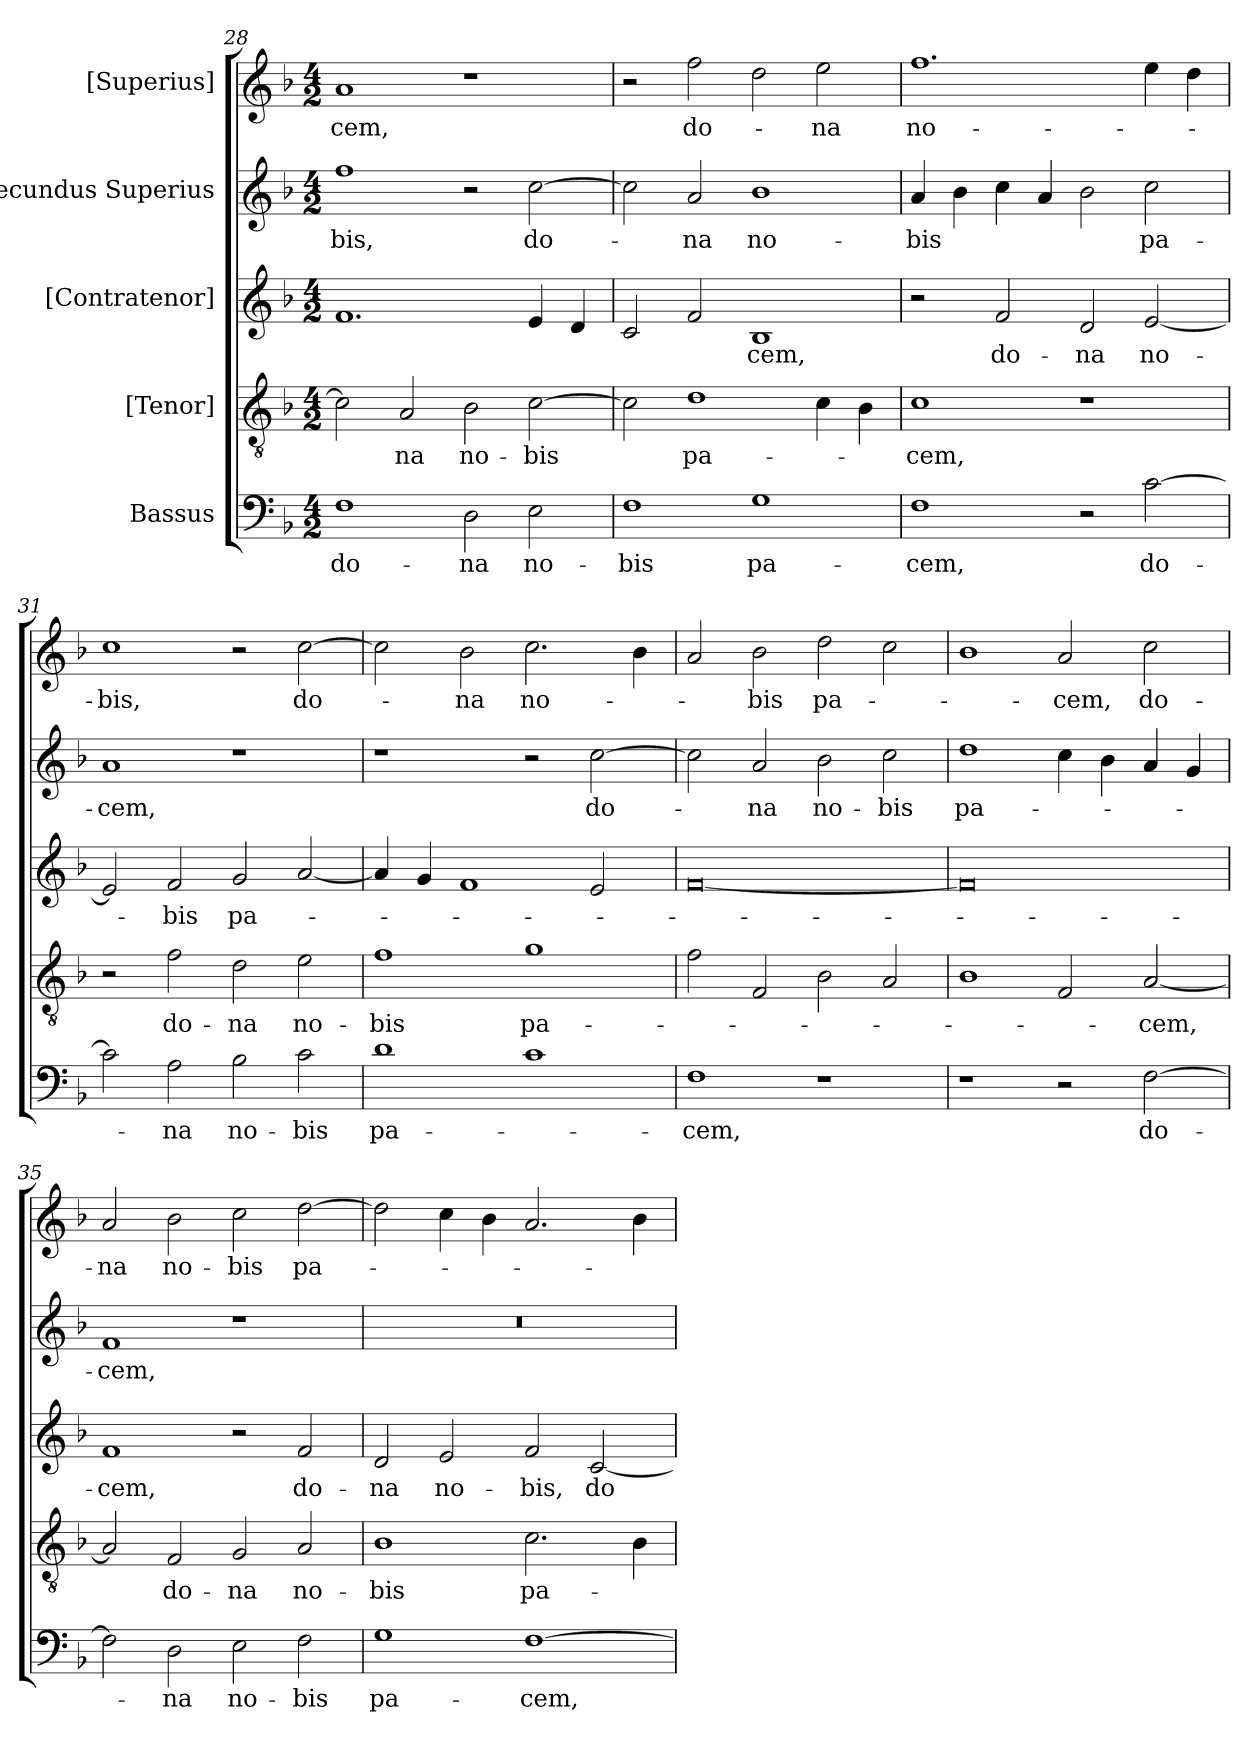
**kern	**text	**kern	**text	**kern	**text	**kern	**text	**kern	**text
*part5	*part5	*part4	*part4	*part3	*part3	*part2	*part2	*part1	*part1
*staff5	*staff5	*staff4	*staff4	*staff3	*staff3	*staff2	*staff2	*staff1	*staff1
*I"Bassus	*	*I"[Tenor]	*	*I"[Contratenor]	*	*I"Secundus Superius	*	*I"[Superius]	*
*clefF4	*	*clefGv2	*	*clefG2	*	*clefG2	*	*clefG2	*
*k[b-]	*	*k[b-]	*	*k[b-]	*	*k[b-]	*	*k[b-]	*
*M4/2	*	*M4/2	*	*M4/2	*	*M4/2	*	*M4/2	*
=28	=28	=28	=28	=28	=28	=28	=28	=28	=28
1F\	do-	2c\]	.	1.f/	.	1ff\	-bis,	1a/	-cem,
.	.	2A/	-na	.	.	.	.	.	.
2D\	-na	2B-\	no-	.	.	2r	.	1r	.
2E\	no-	[2c\	-bis	4e/	.	[2cc\	do-	.	.
.	.	.	.	4d/	.	.	.	.	.
=29	=29	=29	=29	=29	=29	=29	=29	=29	=29
1F\	-bis	2c\]	.	2c/	.	2cc\]	.	2r	.
.	.	1d\	pa-	2f/	.	2a/	-na	2ff\	do-
1G\	pa-	.	.	1B-/	-cem,	1b-\	no-	2dd\	.
.	.	4c\	.	.	.	.	.	2ee\	-na
.	.	4B-\	.	.	.	.	.	.	.
=30	=30	=30	=30	=30	=30	=30	=30	=30	=30
1F\	-cem,	1c\	-cem,	2r	.	4a/	-bis	1.ff\	no-
.	.	.	.	.	.	4b-\	.	.	.
.	.	.	.	2f/	do-	4cc\	.	.	.
.	.	.	.	.	.	4a/	.	.	.
2r	.	1r	.	2d/	-na	2b-\	.	.	.
[2c\	do-	.	.	[2e/	no-	2cc\	pa-	4ee\	.
.	.	.	.	.	.	.	.	4dd\	.
=31	=31	=31	=31	=31	=31	=31	=31	=31	=31
2c\]	.	2r	.	2e/]	.	1a/	-cem,	1cc\	-bis,
2A\	-na	2f\	do-	2f/	-bis	.	.	.	.
2B-\	no-	2d\	-na	2g/	pa-	1r	.	2r	.
2c\	-bis	2e\	no-	[2a/	.	.	.	[2cc\	do-
=32	=32	=32	=32	=32	=32	=32	=32	=32	=32
1d\	pa-	1f\	-bis	4a/]	.	1r	.	2cc\]	.
.	.	.	.	4g/	.	.	.	.	.
.	.	.	.	1f/	.	.	.	2b-\	-na
1c\	.	1g\	pa-	.	.	2r	.	2.cc\	no-
.	.	.	.	2e/	.	[2cc\	do-	.	.
.	.	.	.	.	.	.	.	4b-\	.
=33	=33	=33	=33	=33	=33	=33	=33	=33	=33
1F\	-cem,	2f\	.	[0f/	.	2cc\]	.	2a/	.
.	.	2F/	.	.	.	2a/	-na	2b-\	-bis
1r	.	2B-\	.	.	.	2b-\	no-	2dd\	pa-
.	.	2A/	.	.	.	2cc\	-bis	2cc\	.
=34	=34	=34	=34	=34	=34	=34	=34	=34	=34
1r	.	1B-\	.	0f/]	.	1dd\	pa-	1b-\	.
2r	.	2F/	.	.	.	4cc\	.	2a/	-cem,
.	.	.	.	.	.	4b-\	.	.	.
[2F\	do-	[2A/	-cem,	.	.	4a/	.	2cc\	do-
.	.	.	.	.	.	4g/	.	.	.
=35	=35	=35	=35	=35	=35	=35	=35	=35	=35
2F\]	.	2A/]	.	1f/	-cem,	1f/	-cem,	2a/	-na
2D\	-na	2F/	do-	.	.	.	.	2b-\	no-
2E\	no-	2G/	-na	2r	.	1r	.	2cc\	-bis
2F\	-bis	2A/	no-	2f/	do-	.	.	[2dd\	pa-
=36	=36	=36	=36	=36	=36	=36	=36	=36	=36
1G\	pa-	1B-\	-bis	2d/	-na	0r	.	2dd\]	.
.	.	.	.	2e/	no-	.	.	4cc\	.
.	.	.	.	.	.	.	.	4b-\	.
[1F\	-cem,	2.c\	pa-	2f/	-bis,	.	.	2.a/	.
.	.	.	.	[2c/	do-	.	.	.	.
.	.	4B-\	.	.	.	.	.	4b-\	.
=	=	=	=	=	=	=	=	=	=
*-	*-	*-	*-	*-	*-	*-	*-	*-	*-
